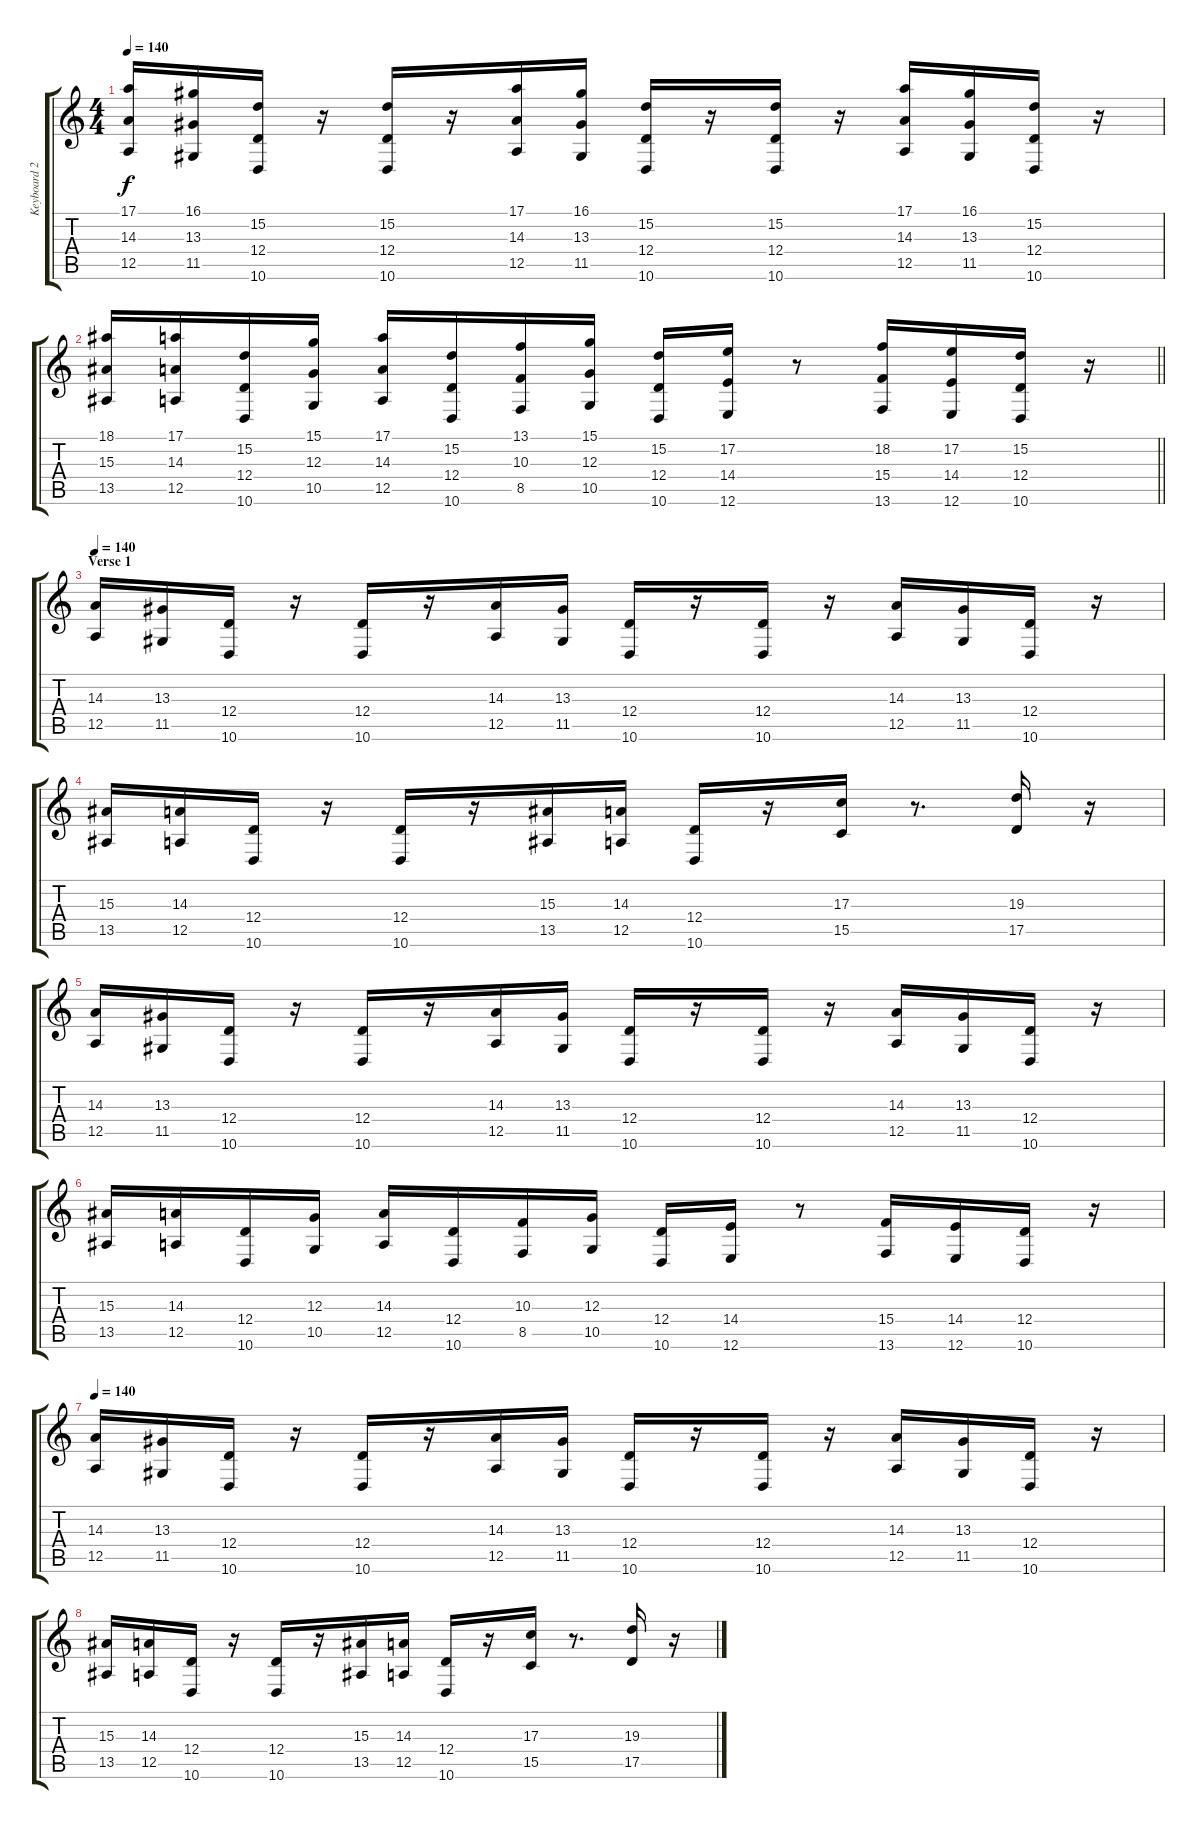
\track ("Keyboard 2" "Keyboard 2") {instrument pad4choir}
\staff {score tabs}
\tuning (E4 B3 G3 D3 A2 E2) {hide}
\ts (4 4)
\tempo 140
\clef g2
\ks c
(17.1 14.3 12.5).16{dy f} (16.1 13.3 11.5).16 (15.2 12.4 10.6).16 r.16 (15.2 12.4 10.6).16 r.16 (17.1 14.3 12.5).16 (16.1 13.3 11.5).16 (15.2 12.4 10.6).16 r.16 (15.2 12.4 10.6).16 r.16 (17.1 14.3 12.5).16 (16.1 13.3 11.5).16 (15.2 12.4 10.6).16 r.16 |
\barLineRight lightlight
(18.1 15.3 13.5).16 (17.1 14.3 12.5).16 (15.2 12.4 10.6).16 (15.1 12.3 10.5).16 (17.1 14.3 12.5).16 (15.2 12.4 10.6).16 (13.1 10.3 8.5).16 (15.1 12.3 10.5).16 (15.2 12.4 10.6).16 (17.2 14.4 12.6).16 r.8 (18.2 15.4 13.6).16 (17.2 14.4 12.6).16 (15.2 12.4 10.6).16 r.16 |
\section ("" "Verse 1")
\tempo 140
(14.3 12.5).16 (13.3 11.5).16 (12.4 10.6).16 r.16 (12.4 10.6).16 r.16 (14.3 12.5).16 (13.3 11.5).16 (12.4 10.6).16 r.16 (12.4 10.6).16 r.16 (14.3 12.5).16 (13.3 11.5).16 (12.4 10.6).16 r.16 |
(15.3 13.5).16 (14.3 12.5).16 (12.4 10.6).16 r.16 (12.4 10.6).16 r.16 (15.3 13.5).16 (14.3 12.5).16 (12.4 10.6).16 r.16 (17.3 15.5).16 r.8{d} (19.3 17.5).16 r.16 |
(14.3 12.5).16 (13.3 11.5).16 (12.4 10.6).16 r.16 (12.4 10.6).16 r.16 (14.3 12.5).16 (13.3 11.5).16 (12.4 10.6).16 r.16 (12.4 10.6).16 r.16 (14.3 12.5).16 (13.3 11.5).16 (12.4 10.6).16 r.16 |
(15.3 13.5).16 (14.3 12.5).16 (12.4 10.6).16 (12.3 10.5).16 (14.3 12.5).16 (12.4 10.6).16 (10.3 8.5).16 (12.3 10.5).16 (12.4 10.6).16 (14.4 12.6).16 r.8 (15.4 13.6).16 (14.4 12.6).16 (12.4 10.6).16 r.16 |
\tempo 140
(14.3 12.5).16 (13.3 11.5).16 (12.4 10.6).16 r.16 (12.4 10.6).16 r.16 (14.3 12.5).16 (13.3 11.5).16 (12.4 10.6).16 r.16 (12.4 10.6).16 r.16 (14.3 12.5).16 (13.3 11.5).16 (12.4 10.6).16 r.16 |
(15.3 13.5).16 (14.3 12.5).16 (12.4 10.6).16 r.16 (12.4 10.6).16 r.16 (15.3 13.5).16 (14.3 12.5).16 (12.4 10.6).16 r.16 (17.3 15.5).16 r.8{d} (19.3 17.5).16 r.16
